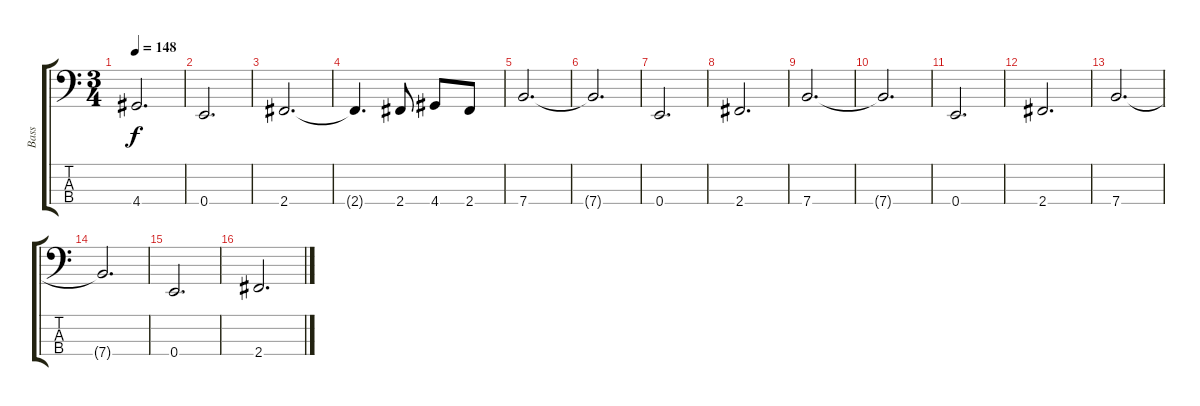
\track ("Bass" "Bass") {instrument fretlessbass}
\staff {score tabs}
\tuning (G2 D2 A1 E1) {hide}
\ts (3 4)
\tempo 148
\clef f4
\ks c
4.4.2{d dy f} |
0.4.2{d} |
2.4.2{d} |
2.4{t}.4{d} 2.4.8 4.4.8 2.4.8 |
7.4.2{d} |
7.4{t}.2{d} |
0.4.2{d} |
2.4.2{d} |
7.4.2{d} |
7.4{t}.2{d} |
0.4.2{d} |
2.4.2{d} |
7.4.2{d} |
7.4{t}.2{d} |
0.4.2{d} |
2.4.2{d}
